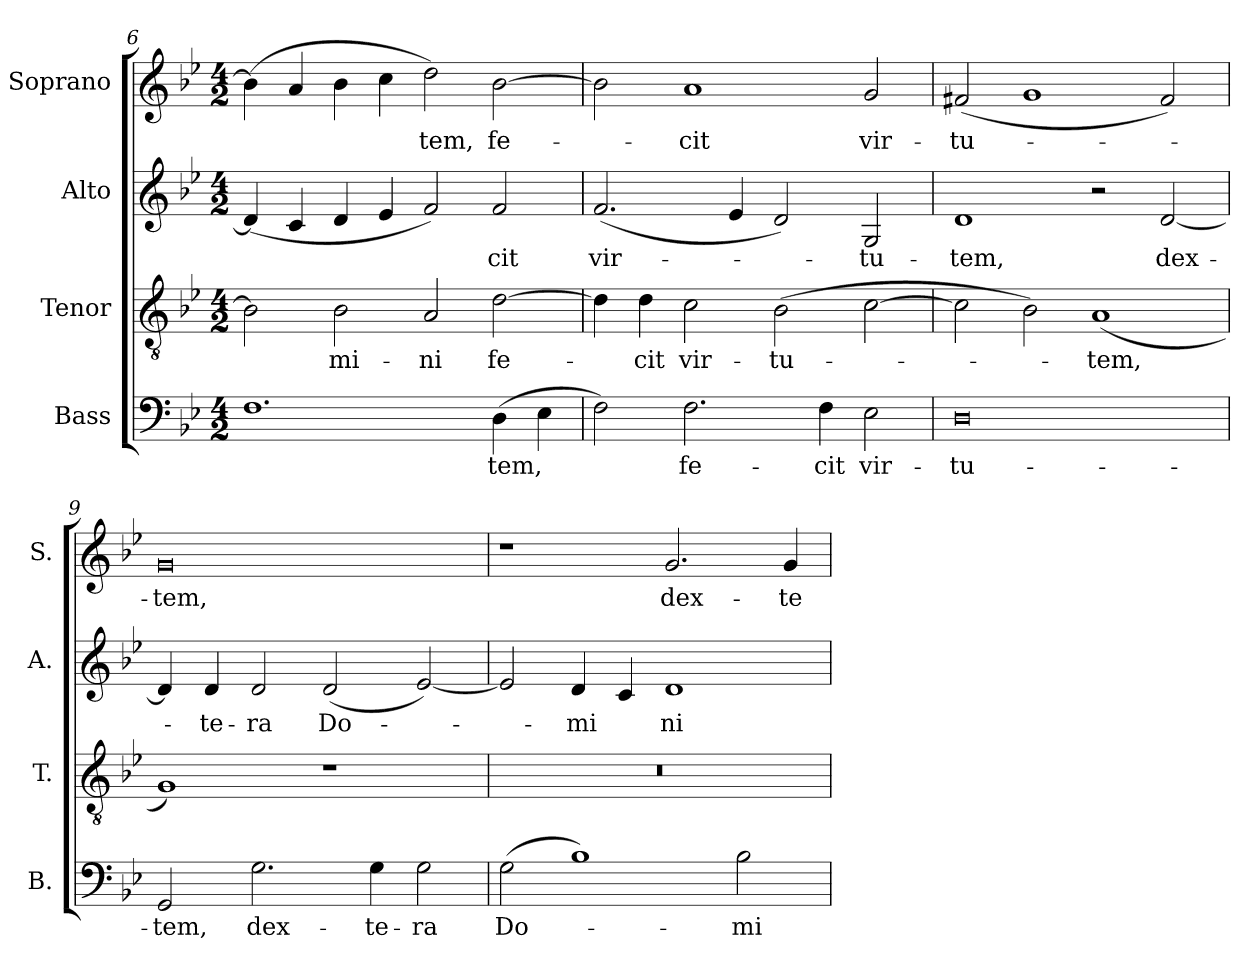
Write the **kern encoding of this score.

**kern	**text	**kern	**text	**kern	**text	**kern	**text
*part4	*part4	*part3	*part3	*part2	*part2	*part1	*part1
*staff4	*staff4	*staff3	*staff3	*staff2	*staff2	*staff1	*staff1
*I"Bass	*	*I"Tenor	*	*I"Alto	*	*I"Soprano	*
*I'B.	*	*I'T.	*	*I'A.	*	*I'S.	*
*clefF4	*	*clefGv2	*	*clefG2	*	*clefG2	*
*	*	*ITrd7c12	*	*	*	*	*
*k[b-e-]	*	*k[b-e-]	*	*k[b-e-]	*	*k[b-e-]	*
*B-:	*	*B-:	*	*B-:	*	*B-:	*
*M4/2	*	*M4/2	*	*M4/2	*	*M4/2	*
=6	=6	=6	=6	=6	=6	=6	=6
1.Fi	.	2BB-i\]	.	(4di/]	.	(4b-i\]	.
.	.	.	.	4ci/	.	4ai/	.
!	!	!	!LO:LY:b:color=#000000	!	!	!	!
.	.	2BB-i\	-mi-	4di/	.	4b-i\	.
.	.	.	.	4e-i/	.	4cci\	.
!	!	!	!LO:LY:b:color=#000000	!	!	!	!
!	!	!	!	!	!	!	!LO:LY:b:color=#000000
.	.	2AAi/	-ni	2fi/)	.	2ddi\)	-tem,
!	!LO:LY:b:color=#000000	!	!	!	!	!	!
!	!	!	!LO:LY:b:color=#000000	!	!	!	!
!	!	!	!	!	!LO:LY:b:color=#000000	!	!
!	!	!	!	!	!	!	!LO:LY:b:color=#000000
(4Di\	-tem,	[>2Di\	fe-	2fi/	-cit	[>2b-i\	fe-
4E-i\	.	.	.	.	.	.	.
=7	=7	=7	=7	=7	=7	=7	=7
!	!	!	!	!	!LO:LY:b:color=#000000	!	!
2Fi\)	.	4Di\]	.	(2.fi/	vir-	2b-i\]	.
!	!	!	!LO:LY:b:color=#000000	!	!	!	!
.	.	4Di\	-cit	.	.	.	.
!	!LO:LY:b:color=#000000	!	!	!	!	!	!
!	!	!	!LO:LY:b:color=#000000	!	!	!	!
!	!	!	!	!	!	!	!LO:LY:b:color=#000000
2.Fi\	fe-	2Ci\	vir-	.	.	1ai	-cit
.	.	.	.	4e-i/	.	.	.
!	!	!	!LO:LY:b:color=#000000	!	!	!	!
.	.	(2BB-i\	-tu-	2di/)	.	.	.
!	!LO:LY:b:color=#000000	!	!	!	!	!	!
4Fi\	-cit	.	.	.	.	.	.
!	!LO:LY:b:color=#000000	!	!	!	!	!	!
!	!	!	!	!	!LO:LY:b:color=#000000	!	!
!	!	!	!	!	!	!	!LO:LY:b:color=#000000
2E-i\	vir-	[>2Ci\	.	2Gi/	-tu-	2gi/	vir-
!!LO:LB:g=z
=8	=8	=8	=8	=8	=8	=8	=8
!	!LO:LY:b:color=#000000	!	!	!	!	!	!
!	!	!	!	!	!LO:LY:b:color=#000000	!	!
!	!	!	!	!	!	!	!LO:LY:b:color=#000000
0Di	-tu-	2Ci\]	.	1di	-tem,	(2f#Xi/	-tu-
.	.	2BB-i\)	.	.	.	1gi	.
!	!	!	!LO:LY:b:color=#000000	!	!	!	!
.	.	(1AAi	-tem,	2r	.	.	.
!	!	!	!	!	!LO:LY:b:color=#000000	!	!
.	.	.	.	[<2di/	dex-	2f#i/)	.
=9	=9	=9	=9	=9	=9	=9	=9
!	!LO:LY:b:color=#000000	!	!	!	!	!	!
!	!	!	!	!	!	!	!LO:LY:b:color=#000000
2GGi/	-tem,	1GGi)	.	4di/]	.	0gi	-tem,
!	!	!	!	!	!LO:LY:b:color=#000000	!	!
.	.	.	.	4di/	-te-	.	.
!	!LO:LY:b:color=#000000	!	!	!	!	!	!
!	!	!	!	!	!LO:LY:b:color=#000000	!	!
2.Gi\	dex-	.	.	2di/	-ra	.	.
!	!	!	!	!	!LO:LY:b:color=#000000	!	!
.	.	1r	.	(2di/	Do-	.	.
!	!LO:LY:b:color=#000000	!	!	!	!	!	!
4Gi\	-te-	.	.	.	.	.	.
!	!LO:LY:b:color=#000000	!	!	!	!	!	!
2Gi\	-ra	.	.	[<2e-i/)	.	.	.
=10	=10	=10	=10	=10	=10	=10	=10
!	!LO:LY:b:color=#000000	!LO:N:vis=1	!	!	!	!	!
(2Gi\	Do-	0r	.	2e-i/]	.	1r	.
!	!	!	!	!	!LO:LY:b:color=#000000	!	!
1B-i)	.	.	.	4di/	-mi	.	.
.	.	.	.	4ci/	.	.	.
!	!	!	!	!	!LO:LY:b:color=#000000	!	!
!	!	!	!	!	!	!	!LO:LY:b:color=#000000
.	.	.	.	1di	ni	2.gi/	dex-
!	!LO:LY:b:color=#000000	!	!	!	!	!	!
2B-i\	-mi-	.	.	.	.	.	.
!	!	!	!	!	!	!	!LO:LY:b:color=#000000
.	.	.	.	.	.	4gi/	-te-
=	=	=	=	=	=	=	=
*-	*-	*-	*-	*-	*-	*-	*-
